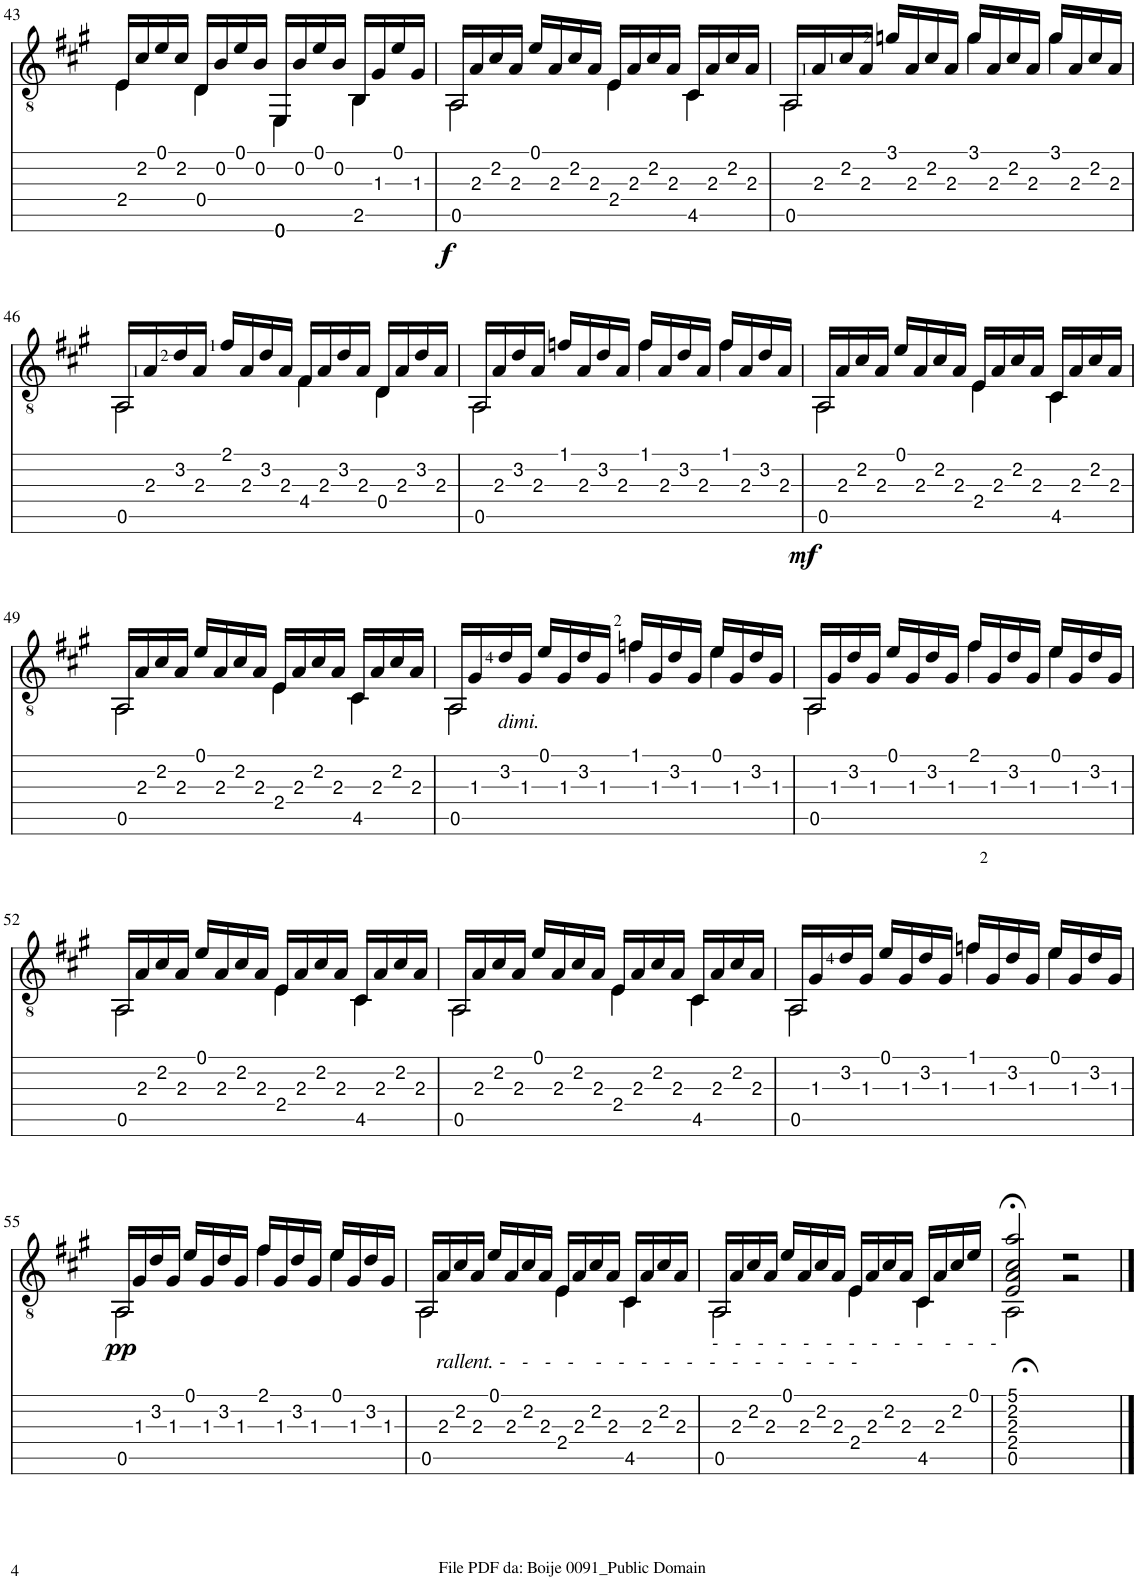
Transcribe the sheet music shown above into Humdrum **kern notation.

**kern	**kern	**dynam
*part1	*part1	*part1
*staff2	*staff1	*staff1/2
*I"Guitar	*	*
*I'Guit.	*	*
!!LO:PB:g=z
*	*clefGv2	*
*k[f#c#g#]	*k[f#c#g#]	*
*M4/4	*M4/4	*
*met(c)	*met(c)	*
=43	=43	=43
*^	*^	*
16ELL	4E	16E/LL	4E\	.
16c#J	.	16c#/	.	.
16eL	.	16e/	.	.
16c#JJ	.	16c#/JJ	.	.
16DLL	4D	16D/LL	4D\	.
16BJ	.	16B/	.	.
16eL	.	16e/	.	.
16BJJ	.	16B/JJ	.	.
16EELL	4EE	16EE/LL	4EE\	.
16BJ	.	16B/	.	.
16eL	.	16e/	.	.
16BJJ	.	16B/JJ	.	.
16BBLL	4BB	16BB/LL	4BB\	.
16G#J	.	16G#/	.	.
16eL	.	16e/	.	.
!	!	!	!	!LO:DY:b=2
16G#JJ	.	16G#/JJ	.	f
=44	=44	=44	=44	=44
!	!	!LO:N:head=open	!	!
16AALL	2AA	16AA/LL	2AA\	.
16AJ	.	16A/	.	.
16c#L	.	16c#/	.	.
16AJJ	.	16A/JJ	.	.
16eLL	.	16e/LL	.	.
16AJ	.	16A/	.	.
16c#L	.	16c#/	.	.
16AJJ	.	16A/JJ	.	.
16ELL	4E	16E/LL	4E\	.
16AJ	.	16A/	.	.
16c#L	.	16c#/	.	.
16AJJ	.	16A/JJ	.	.
16C#LL	4C#	16C#/LL	4C#\	.
16AJ	.	16A/	.	.
16c#L	.	16c#/	.	.
16AJJ	.	16A/JJ	.	.
=45	=45	=45	=45	=45
!	!	!LO:N:head=open	!	!
16AALL	2AA	16AA/LL	2AA\	.
16AJ	.	16A/	.	.
16c#L	.	16c#/	.	.
16AJJ	.	16A/JJ	.	.
16gLL	.	16gn/LL	.	.
16AJ	.	16A/	.	.
16c#L	.	16c#/	.	.
16AJJ	.	16A/JJ	.	.
16gLL	4g	16g/LL	4g\	.
16AJ	.	16A/	.	.
16c#L	.	16c#/	.	.
16AJJ	.	16A/JJ	.	.
16gLL	4g	16g/LL	4g\	.
16AJ	.	16A/	.	.
16c#L	.	16c#/	.	.
16AJJ	.	16A/JJ	.	.
!!LO:LB:g=z	!!
=46	=46	=46	=46	=46
!	!	!LO:N:head=open	!	!
16AALL	2AA	16AA/LL	2AA\	.
16AJ	.	16A/	.	.
16dL	.	16d/	.	.
16AJJ	.	16A/JJ	.	.
16f#LL	.	16f#/LL	.	.
16AJ	.	16A/	.	.
16dL	.	16d/	.	.
16AJJ	.	16A/JJ	.	.
16F#LL	4F#	16F#/LL	4F#\	.
16AJ	.	16A/	.	.
16dL	.	16d/	.	.
16AJJ	.	16A/JJ	.	.
16DLL	4D	16D/LL	4D\	.
16AJ	.	16A/	.	.
16dL	.	16d/	.	.
16AJJ	.	16A/JJ	.	.
=47	=47	=47	=47	=47
!	!	!LO:N:head=open	!	!
16AALL	2AA	16AA/LL	2AA\	.
16AJ	.	16A/	.	.
16dL	.	16d/	.	.
16AJJ	.	16A/JJ	.	.
16fLL	.	16fn/LL	.	.
16AJ	.	16A/	.	.
16dL	.	16d/	.	.
16AJJ	.	16A/JJ	.	.
16fLL	4f	16f/LL	4f\	.
16AJ	.	16A/	.	.
16dL	.	16d/	.	.
16AJJ	.	16A/JJ	.	.
16fLL	4f	16f/LL	4f\	.
16AJ	.	16A/	.	.
16dL	.	16d/	.	.
!	!	!	!	!LO:DY:b=2
16AJJ	.	16A/JJ	.	mf
=48	=48	=48	=48	=48
!	!	!LO:N:head=open	!	!
16AALL	2AA	16AA/LL	2AA\	.
16AJ	.	16A/	.	.
16c#L	.	16c#/	.	.
16AJJ	.	16A/JJ	.	.
16eLL	.	16e/LL	.	.
16AJ	.	16A/	.	.
16c#L	.	16c#/	.	.
16AJJ	.	16A/JJ	.	.
16ELL	4E	16E/LL	4E\	.
16AJ	.	16A/	.	.
16c#L	.	16c#/	.	.
16AJJ	.	16A/JJ	.	.
16C#LL	4C#	16C#/LL	4C#\	.
16AJ	.	16A/	.	.
16c#L	.	16c#/	.	.
16AJJ	.	16A/JJ	.	.
!!LO:LB:g=z	!!
=49	=49	=49	=49	=49
!	!	!LO:N:head=open	!	!
16AALL	2AA	16AA/LL	2AA\	.
16AJ	.	16A/	.	.
16c#L	.	16c#/	.	.
16AJJ	.	16A/JJ	.	.
16eLL	.	16e/LL	.	.
16AJ	.	16A/	.	.
16c#L	.	16c#/	.	.
16AJJ	.	16A/JJ	.	.
16ELL	4E	16E/LL	4E\	.
16AJ	.	16A/	.	.
16c#L	.	16c#/	.	.
16AJJ	.	16A/JJ	.	.
16C#LL	4C#	16C#/LL	4C#\	.
16AJ	.	16A/	.	.
16c#L	.	16c#/	.	.
16AJJ	.	16A/JJ	.	.
=50	=50	=50	=50	=50
!	!	!LO:N:head=open	!	!
16AALL	2AA	16AA/LL	2AA\	.
16G#J	.	16G#/	.	.
!LO:TX:a:i:t=dimi.	!	!	!	!
16dL	.	16d/	.	.
16G#JJ	.	16G#/JJ	.	.
16eLL	.	16e/LL	.	.
16G#J	.	16G#/	.	.
16dL	.	16d/	.	.
16G#JJ	.	16G#/JJ	.	.
16fLL	4f	16fn/LL	4f\	.
16G#J	.	16G#/	.	.
16dL	.	16d/	.	.
16G#JJ	.	16G#/JJ	.	.
16eLL	4e	16e/LL	4e\	.
16G#J	.	16G#/	.	.
16dL	.	16d/	.	.
16G#JJ	.	16G#/JJ	.	.
=51	=51	=51	=51	=51
!	!	!LO:N:head=open	!	!
16AALL	2AA	16AA/LL	2AA\	.
16G#J	.	16G#/	.	.
16dL	.	16d/	.	.
16G#JJ	.	16G#/JJ	.	.
16eLL	.	16e/LL	.	.
16G#J	.	16G#/	.	.
16dL	.	16d/	.	.
16G#JJ	.	16G#/JJ	.	.
16f#LL	4f#	16f#/LL	4f#\	.
16G#J	.	16G#/	.	.
16dL	.	16d/	.	.
16G#JJ	.	16G#/JJ	.	.
16eLL	4e	16e/LL	4e\	.
16G#J	.	16G#/	.	.
16dL	.	16d/	.	.
16G#JJ	.	16G#/JJ	.	.
!!LO:LB:g=z	!!
=52	=52	=52	=52	=52
!	!	!LO:N:head=open	!	!
16AALL	2AA	16AA/LL	2AA\	.
16AJ	.	16A/	.	.
16c#L	.	16c#/	.	.
16AJJ	.	16A/JJ	.	.
16eLL	.	16e/LL	.	.
16AJ	.	16A/	.	.
16c#L	.	16c#/	.	.
16AJJ	.	16A/JJ	.	.
16ELL	4E	16E/LL	4E\	.
16AJ	.	16A/	.	.
16c#L	.	16c#/	.	.
16AJJ	.	16A/JJ	.	.
16C#LL	4C#	16C#/LL	4C#\	.
16AJ	.	16A/	.	.
16c#L	.	16c#/	.	.
16AJJ	.	16A/JJ	.	.
=53	=53	=53	=53	=53
!LO:N:head=open	!	!LO:N:head=open	!	!
16AALL	2AA	16AA/LL	2AA\	.
16AJ	.	16A/	.	.
16c#L	.	16c#/	.	.
16AJJ	.	16A/JJ	.	.
16eLL	.	16e/LL	.	.
16AJ	.	16A/	.	.
16c#L	.	16c#/	.	.
16AJJ	.	16A/JJ	.	.
16ELL	4E	16E/LL	4E\	.
16AJ	.	16A/	.	.
16c#L	.	16c#/	.	.
16AJJ	.	16A/JJ	.	.
16C#LL	4C#	16C#/LL	4C#\	.
16AJ	.	16A/	.	.
16c#L	.	16c#/	.	.
16AJJ	.	16A/JJ	.	.
=54	=54	=54	=54	=54
!LO:N:head=open	!	!LO:N:head=open	!	!
16AALL	2AA	16AA/LL	2AA\	.
16G#J	.	16G#/	.	.
16dL	.	16d/	.	.
16G#JJ	.	16G#/JJ	.	.
16eLL	.	16e/LL	.	.
16G#J	.	16G#/	.	.
16dL	.	16d/	.	.
16G#JJ	.	16G#/JJ	.	.
16fnLL	4f	16fn/LL	4f\	.
16G#J	.	16G#/	.	.
16dL	.	16d/	.	.
16G#JJ	.	16G#/JJ	.	.
16eLL	4e	16e/LL	4e\	.
16G#J	.	16G#/	.	.
16dL	.	16d/	.	.
16G#JJ	.	16G#/JJ	.	.
!!LO:LB:g=z	!!
=55	=55	=55	=55	=55
!LO:N:head=open	!	!LO:N:head=open	!	!LO:DY:b
16AALL	2AA	16AA/LL	2AA\	pp
16G#J	.	16G#/	.	.
16dL	.	16d/	.	.
16G#JJ	.	16G#/JJ	.	.
16eLL	.	16e/LL	.	.
16G#J	.	16G#/	.	.
16dL	.	16d/	.	.
16G#JJ	.	16G#/JJ	.	.
16f#LL	4f#	16f#/LL	4f#\	.
16G#J	.	16G#/	.	.
16dL	.	16d/	.	.
16G#JJ	.	16G#/JJ	.	.
16eLL	4e	16e/LL	4e\	.
16G#J	.	16G#/	.	.
16dL	.	16d/	.	.
16G#JJ	.	16G#/JJ	.	.
=56	=56	=56	=56	=56
!LO:N:head=open	!	!LO:N:head=open	!	!
16AALL	2AA	16AA/LL	2AA\	.
!LO:TX:a:i:t=rallent. -   -   -   -    -   -   -   -   -   -   -   -   -    -   -   -	!	!	!	!
16AJ	.	16A/	.	.
16c#L	.	16c#/	.	.
16AJJ	.	16A/JJ	.	.
16eLL	.	16e/LL	.	.
16AJ	.	16A/	.	.
16c#L	.	16c#/	.	.
16AJJ	.	16A/JJ	.	.
16ELL	4E	16E/LL	4E\	.
16AJ	.	16A/	.	.
16c#L	.	16c#/	.	.
16AJJ	.	16A/JJ	.	.
16C#LL	4C#	16C#/LL	4C#\	.
16AJ	.	16A/	.	.
16c#L	.	16c#/	.	.
16AJJ	.	16A/JJ	.	.
=57	=57	=57	=57	=57
!LO:TX:a:i:t=-   -   -   -   -   -   -   -   -   -    -   -   -	!	!	!	!
!	!	!LO:N:head=open	!	!
16AALL	2AA	16AA/LL	2AA\	.
16AJ	.	16A/	.	.
16c#L	.	16c#/	.	.
16AJJ	.	16A/JJ	.	.
16eLL	.	16e/LL	.	.
16AJ	.	16A/	.	.
16c#L	.	16c#/	.	.
16AJJ	.	16A/JJ	.	.
16ELL	4E	16E/LL	4E\	.
16AJ	.	16A/	.	.
16c#L	.	16c#/	.	.
16AJJ	.	16A/JJ	.	.
16C#LL	4C#	16C#/LL	4C#\	.
16AJ	.	16A/	.	.
16c#L	.	16c#/	.	.
16eJJ	.	16e/JJ	.	.
=58	=58	=58	=58	=58
2E;< 2A;< 2c#;< 2a;<	2AA	2E/;< 2A/;< 2c#/;< 2a/;<	2AA\	.
2r	2r	2r	2r	.
*v	*v	*	*	*
*	*v	*v	*
==	==	==
*-	*-	*-
